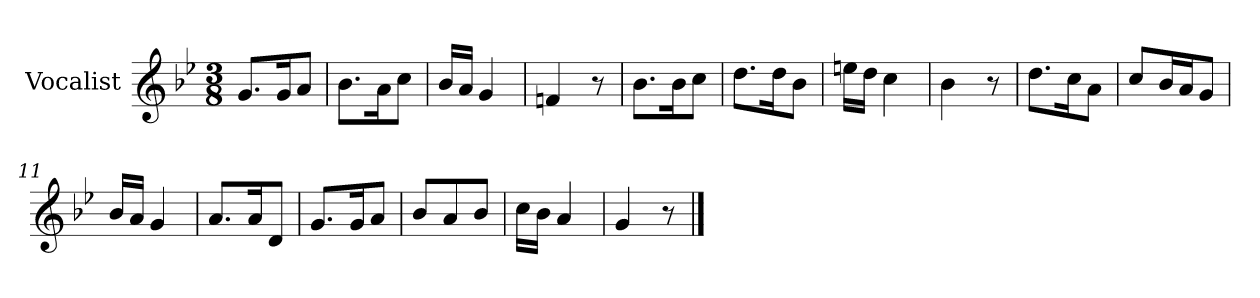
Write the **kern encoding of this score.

**kern
*part1
*staff1
*I"Vocalist
*k[b-e-]
*g:
*M3/8
=1
8.gL
16gK
8aJ
=2
8.b-L
16aK
8ccJ
=3
16b-LL
16aJJ
4g
=4
4fn
8r
=5
8.b-L
16b-K
8ccJ
=6
8.ddL
16ddK
8b-J
=7
16eenLL
16ddJJ
4cc
=8
4b-
8r
=9
8.ddL
16ccK
8aJ
=10
8ccL
16b-L
16aJ
8gJ
=11
16b-LL
16aJJ
4g
=12
8.aL
16aK
8dJ
=13
8.gL
16gK
8aJ
=14
8b-L
8a
8b-J
=15
16ccLL
16b-JJ
4a
=16
4g
8r
==
*-
